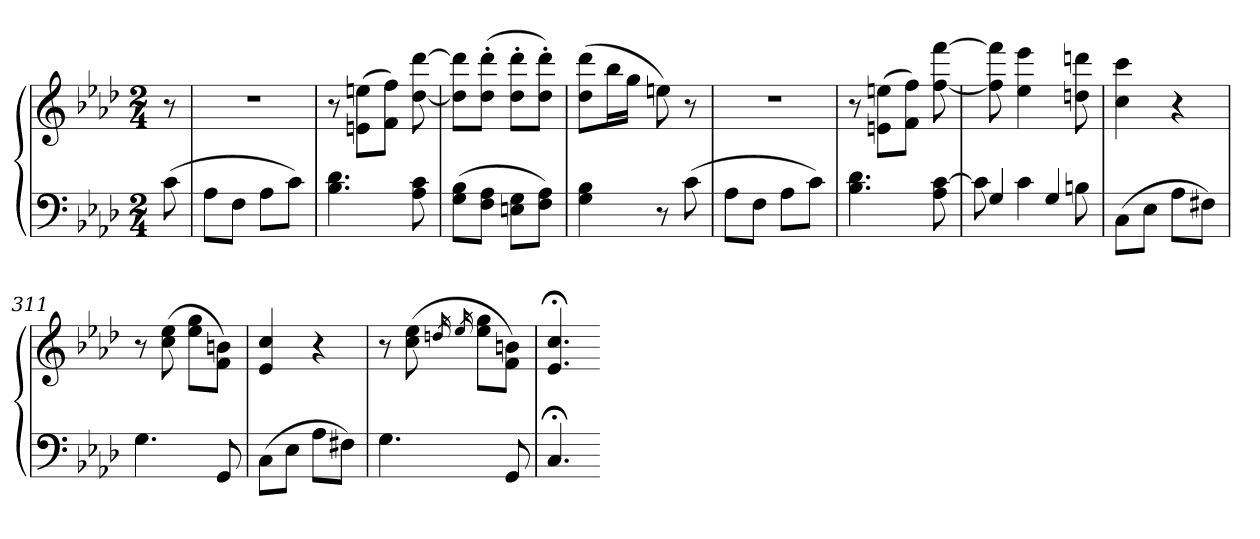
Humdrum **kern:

**kern	**kern
*part1	*part1
*staff2	*staff1
*clefF4	*clefG2
*k[b-e-a-d-]	*k[b-e-a-d-]
*f:	*f:
*M2/4	*M2/4
=	=
(8c	8r
=303	=303
8A-L	2r
8FJ	.
8A-L	.
8cJ)	.
=304	=304
4.B- 4.d-	8r
.	(8en 8eenL
.	8f 8ffJ)
8A- 8c	[8dd- [8ddd-
=305	=305
(8G 8B-L	8dd-] 8ddd-]L
8F 8A-J	(8dd-' 8ddd-'J
8En 8GL	8dd-' 8ddd-'L
8F 8A-J)	8dd-' 8ddd-'J)
=306	=306
4G 4B-	(8dd- 8ddd-L
.	16bb-L
.	16ggJJ
8r	8een)
(8c	8r
=307	=307
8A-L	2r
8FJ	.
8A-L	.
8cJ)	.
=308	=308
4.B- 4.d-	8r
.	(8en 8eenL
.	8f 8ffJ)
8A- [8c	[8ff [8fff
=309	=309
*^	*
4G	8c]	8ff] 8fff]
.	4c	4ee- 4eee-
4G	.	.
.	8Bn	8ddn 8dddn
*v	*v	*
=310	=310
(8CL	4cc 4ccc
8E-J	.
8A-L	4r
8F#XJ)	.
=311	=311
4.G	8r
.	(8cc 8ee-
.	8ee- 8ggL
8GG	8f 8bnJ)
=312	=312
(8CL	4e- 4cc
8E-J	.
8A-L	4r
8F#XJ)	.
=313	=313
4.G	8r
.	(8cc 8ee-
.	16qddn
.	16qee-
.	8ee- 8ggL
8GG	8f 8bnJ)
=314	=314
4.C;<	4.e-;< 4.cc;<
=-	=-
*-	*-
